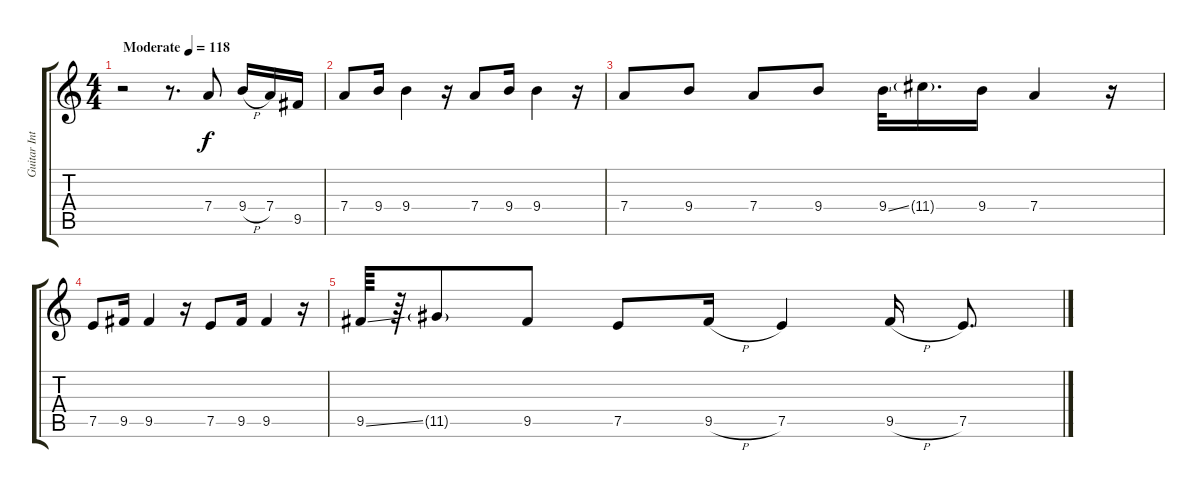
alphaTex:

\track ("Guitar Intro" "Guitar Int") {instrument electricguitarmuted}
\staff {score tabs}
\tuning (E4 B3 G3 D3 A2 E2) {hide}
\ts (4 4)
\section ("" "")
\tempo (118 "Moderate")
\clef g2
\ks c
r.2{dy f instrument electricguitarmuted} r.8{d} 7.4.8 9.4{h}.16 7.4.16 9.5.16 |
7.4.8 9.4.16 9.4.4 r.16 7.4.8 9.4.16 9.4.4 r.16 |
7.4.8 9.4.8 7.4.8 9.4.8 9.4{ss}.32 11.4{g}.16{d} 9.4.16 7.4.4 r.16 |
7.5.8 9.5.16 9.5.4 r.16 7.5.8 9.5.16 9.5.4 r.16 |
9.5{ss}.64 r.64 11.5{g}.8 9.5.8 7.5.8 9.5{h}.16 7.5.4 9.5{h}.16 7.5.8{d}
